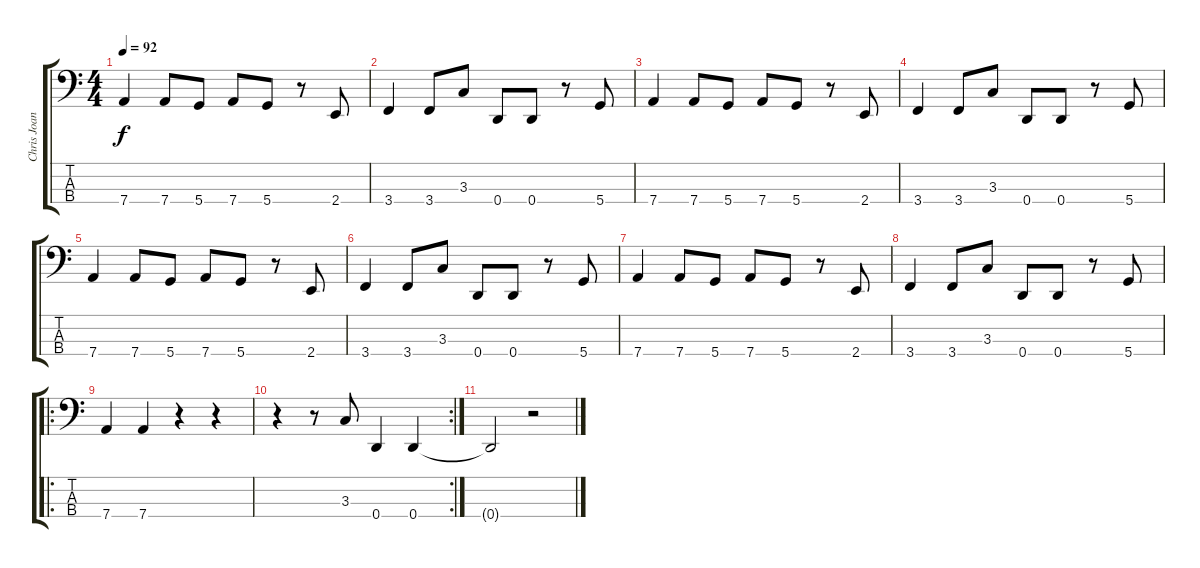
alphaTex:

\track ("Chris Joannou (Bass)" "Chris Joan") {instrument electricbasspick}
\staff {score tabs}
\tuning (G2 D2 A1 D1) {hide}
\ts (4 4)
\tempo 92
\clef f4
\ks c
7.4.4{dy f} 7.4.8 5.4.8 7.4.8 5.4.8 r.8 2.4.8 |
3.4.4 3.4.8 3.3.8 0.4.8 0.4.8 r.8 5.4.8 |
7.4.4 7.4.8 5.4.8 7.4.8 5.4.8 r.8 2.4.8 |
3.4.4 3.4.8 3.3.8 0.4.8 0.4.8 r.8 5.4.8 |
7.4.4 7.4.8 5.4.8 7.4.8 5.4.8 r.8 2.4.8 |
3.4.4 3.4.8 3.3.8 0.4.8 0.4.8 r.8 5.4.8 |
7.4.4 7.4.8 5.4.8 7.4.8 5.4.8 r.8 2.4.8 |
3.4.4 3.4.8 3.3.8 0.4.8 0.4.8 r.8 5.4.8 |
\ro
7.4.4 7.4.4 r.4 r.4 |
\rc 2
r.4 r.8 3.3.8 0.4.4 0.4.4 |
0.4{t}.2 r.2
